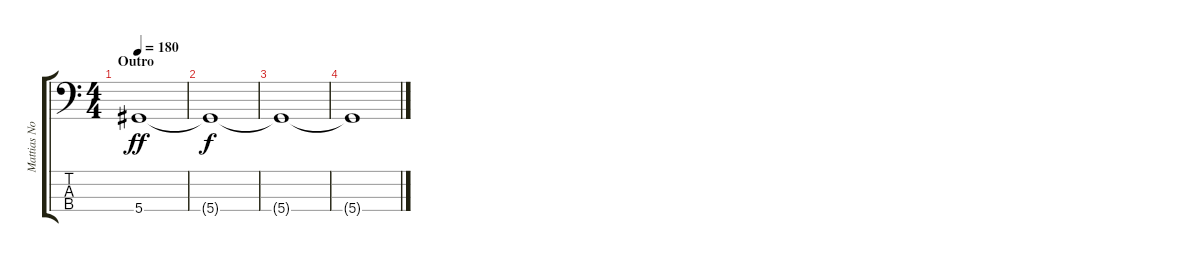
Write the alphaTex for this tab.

\track ("Mattias Norrman" "Mattias No") {instrument electricbasspick}
\staff {score tabs}
\tuning (Gb2 Db2 Ab1 Eb1) {hide}
\ts (4 4)
\section ("" "Outro")
\tempo 180
\clef f4
\ks c
5.4.1{dy ff} |
5.4{t}.1{dy f} |
5.4{t}.1 |
5.4{t}.1
